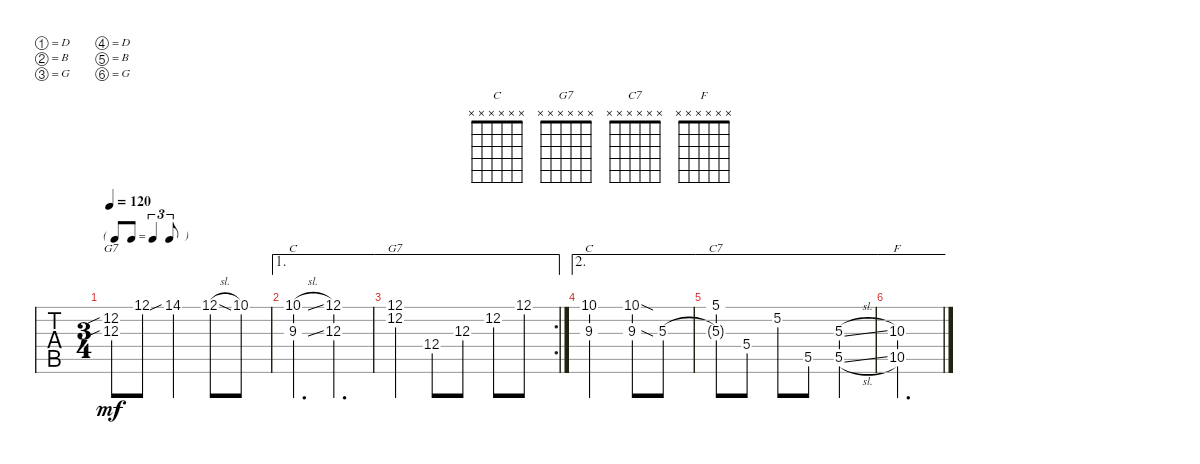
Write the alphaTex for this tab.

\defaultSystemsLayout 4
\bracketExtendMode groupsimilarinstruments
\singleTrackTrackNamePolicy hidden
\multiTrackTrackNamePolicy hidden
\otherSystemsTrackNameOrientation horizontal
\track ("Dobro" "Dobro") {instrument acousticguitarsteel}
\staff {tabs}
\tuning (D4 B3 G3 D3 B2 G2)
\chord ("C" x x x x x x)
\chord ("G7" x x x x x x)
\chord ("C7" x x x x x x)
\chord ("F" x x x x x x)
\ts (3 4)
\tf triplet8th
\tempo 120
\clef g2
\ks c
(12.2{sib} 12.3{sib}).8{ch "G7" dy mf} 12.1.8 14.1{sib}.4 12.1{sl}.8 10.1.8 |
\ae 1
(10.1{sl} 9.3{sl}).4{d ch "C"} (12.3 12.1).4{d} |
\ae 1
\rc 2
(12.1 12.2).4{ch "G7"} 12.4.8 12.3.8 12.2.8 12.1.8 |
\ae 2
(10.1 9.3).2{ch "C"} (9.3{sod} 10.1{sod}).8 5.3.8 |
\ae 2
(5.1 5.3{t}).8{ch "C7"} 5.4.8 5.2.8 5.5.8 (5.5{sl} 5.3{sl}).4 |
\ae 2
(10.3 10.5).2{d ch "F"}
